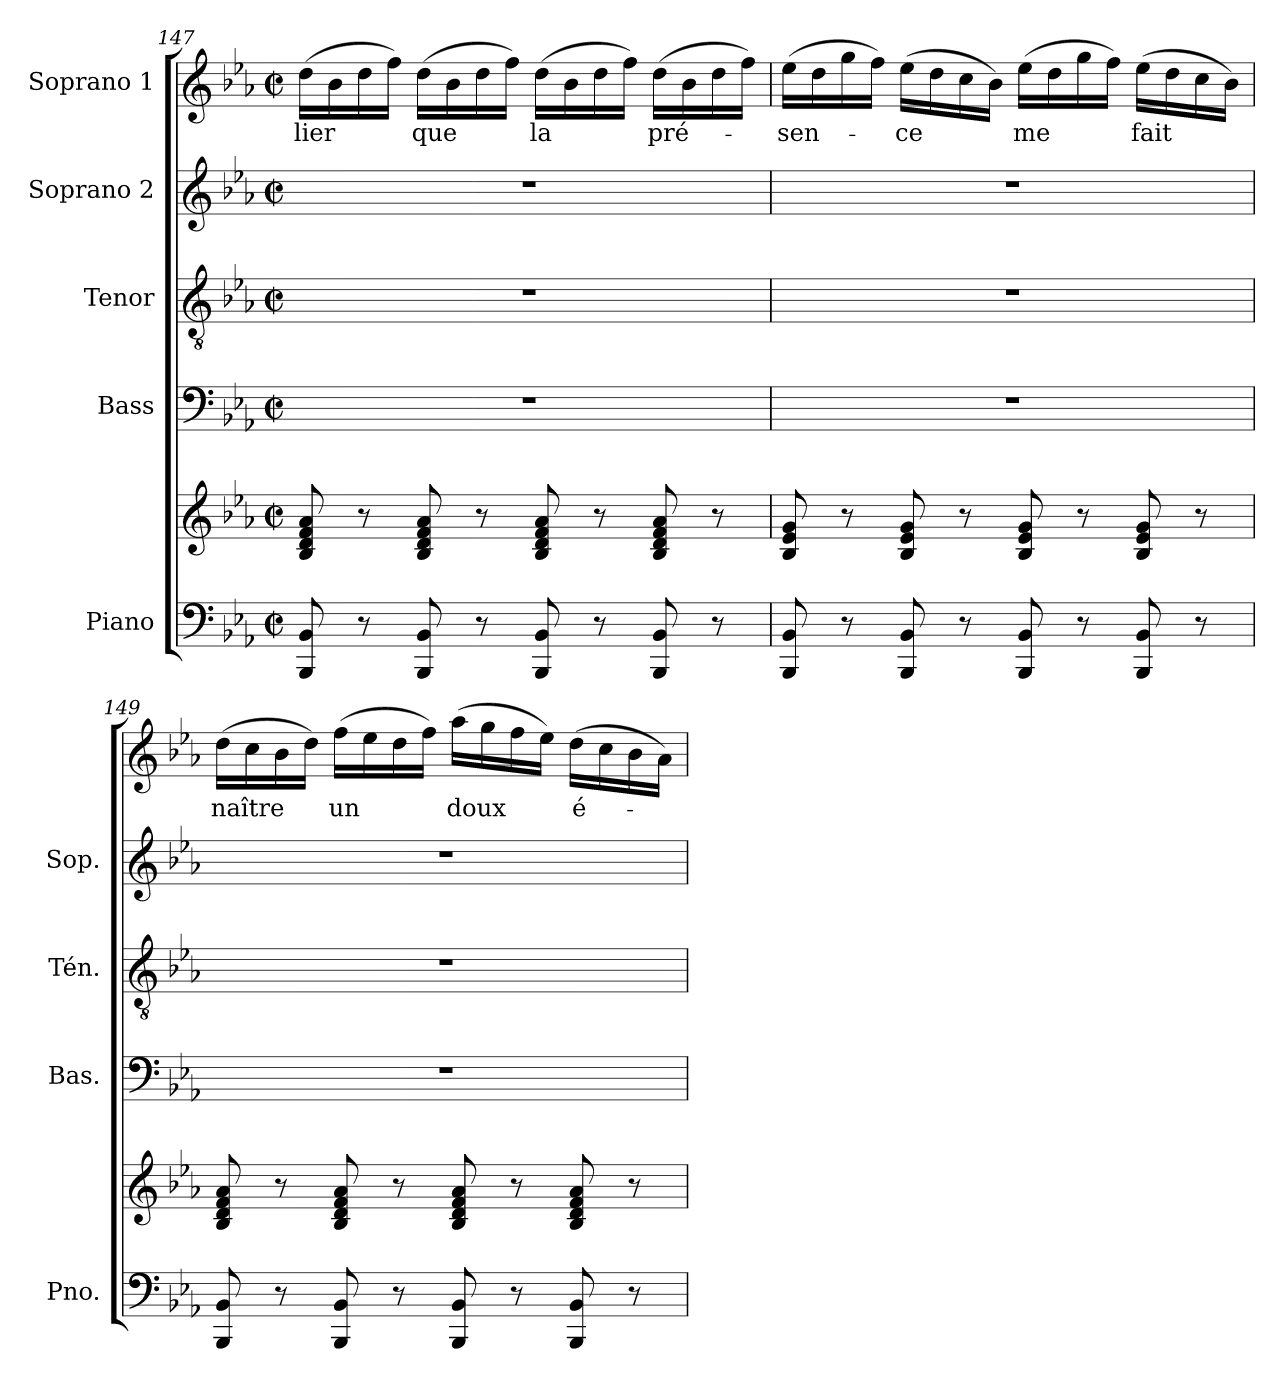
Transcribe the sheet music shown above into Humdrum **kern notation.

**kern	**kern	**kern	**kern	**kern	**kern	**text
*part5	*part5	*part4	*part3	*part2	*part1	*part1
*staff6	*staff5	*staff4	*staff3	*staff2	*staff1	*staff1
*I"Piano	*	*I"Bass	*I"Tenor	*I"Soprano 2	*I"Soprano 1	*
*I'Pno.	*	*I'Bas.	*I'Tén.	*I'Sop.	*	*
!!LO:PB:g=z
*clefF4	*clefG2	*clefF4	*clefGv2	*clefG2	*clefG2	*
*k[b-e-a-]	*k[b-e-a-]	*k[b-e-a-]	*k[b-e-a-]	*k[b-e-a-]	*k[b-e-a-]	*
*E-:	*E-:	*E-:	*E-:	*E-:	*E-:	*
*M2/2	*M2/2	*M2/2	*M2/2	*M2/2	*M2/2	*
*met(c|)	*met(c|)	*met(c|)	*met(c|)	*met(c|)	*met(c|)	*
=147	=147	=147	=147	=147	=147	=147
!	!	!	!	!	!	!LO:LY:b
8BBB-/ 8BB-/	8B-/ 8d/ 8f/ 8a-/	1r	1r	1r	(>16dd\LL	-lier
.	.	.	.	.	16b-\	.
8r	8r	.	.	.	16dd\	.
.	.	.	.	.	16ff\JJ)	.
!	!	!	!	!	!	!LO:LY:b
8BBB-/ 8BB-/	8B-/ 8d/ 8f/ 8a-/	.	.	.	(>16dd\LL	que
.	.	.	.	.	16b-\	.
8r	8r	.	.	.	16dd\	.
.	.	.	.	.	16ff\JJ)	.
!	!	!	!	!	!	!LO:LY:b
8BBB-/ 8BB-/	8B-/ 8d/ 8f/ 8a-/	.	.	.	(>16dd\LL	la
.	.	.	.	.	16b-\	.
8r	8r	.	.	.	16dd\	.
.	.	.	.	.	16ff\JJ)	.
!	!	!	!	!	!	!LO:LY:b
8BBB-/ 8BB-/	8B-/ 8d/ 8f/ 8a-/	.	.	.	(>16dd\LL	pré-
.	.	.	.	.	16b-\	.
8r	8r	.	.	.	16dd\	.
.	.	.	.	.	16ff\JJ)	.
=148	=148	=148	=148	=148	=148	=148
!	!	!	!	!	!	!LO:LY:b
8BBB-/ 8BB-/	8B-/ 8e-/ 8g/	1r	1r	1r	(>16ee-\LL	-sen-
.	.	.	.	.	16dd\	.
8r	8r	.	.	.	16gg\	.
.	.	.	.	.	16ff\JJ)	.
!	!	!	!	!	!	!LO:LY:b
8BBB-/ 8BB-/	8B-/ 8e-/ 8g/	.	.	.	(>16ee-\LL	-ce
.	.	.	.	.	16dd\	.
8r	8r	.	.	.	16cc\	.
.	.	.	.	.	16b-\JJ)	.
!	!	!	!	!	!	!LO:LY:b
8BBB-/ 8BB-/	8B-/ 8e-/ 8g/	.	.	.	(>16ee-\LL	me
.	.	.	.	.	16dd\	.
8r	8r	.	.	.	16gg\	.
.	.	.	.	.	16ff\JJ)	.
!	!	!	!	!	!	!LO:LY:b
8BBB-/ 8BB-/	8B-/ 8e-/ 8g/	.	.	.	(>16ee-\LL	fait
.	.	.	.	.	16dd\	.
8r	8r	.	.	.	16cc\	.
.	.	.	.	.	16b-\JJ)	.
!!LO:LB:g=z
=149	=149	=149	=149	=149	=149	=149
!	!	!	!	!	!	!LO:LY:b
8BBB-/ 8BB-/	8B-/ 8d/ 8f/ 8a-/	1r	1r	1r	(>16dd\LL	naître
.	.	.	.	.	16cc\	.
8r	8r	.	.	.	16b-\	.
.	.	.	.	.	16dd\JJ)	.
!	!	!	!	!	!	!LO:LY:b
8BBB-/ 8BB-/	8B-/ 8d/ 8f/ 8a-/	.	.	.	(>16ff\LL	un
.	.	.	.	.	16ee-\	.
8r	8r	.	.	.	16dd\	.
.	.	.	.	.	16ff\JJ)	.
!	!	!	!	!	!	!LO:LY:b
8BBB-/ 8BB-/	8B-/ 8d/ 8f/ 8a-/	.	.	.	(>16aa-\LL	doux
.	.	.	.	.	16gg\	.
8r	8r	.	.	.	16ff\	.
.	.	.	.	.	16ee-\JJ)	.
!	!	!	!	!	!	!LO:LY:b
8BBB-/ 8BB-/	8B-/ 8d/ 8f/ 8a-/	.	.	.	(>16dd\LL	é-
.	.	.	.	.	16cc\	.
8r	8r	.	.	.	16b-\	.
.	.	.	.	.	16a-\JJ)	.
=	=	=	=	=	=	=
*-	*-	*-	*-	*-	*-	*-
